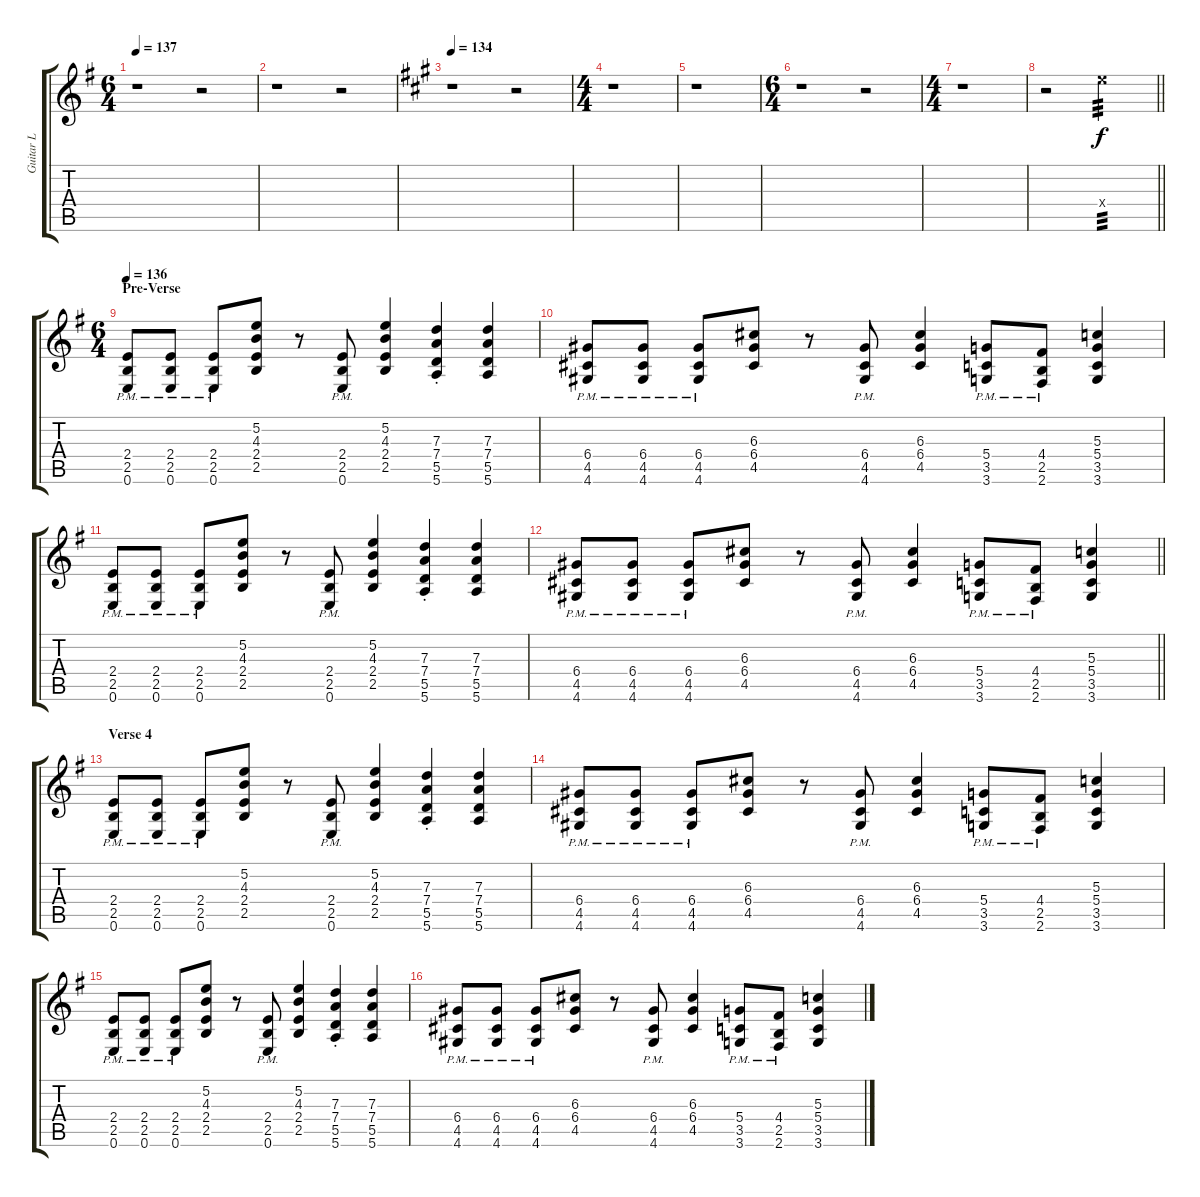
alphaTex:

\track ("Guitar L" "Guitar L") {instrument distortionguitar}
\staff {score tabs}
\tuning (E4 B3 G3 D3 A2 E2) {hide}
\ts (6 4)
\tempo 137
\clef g2
\ks g
r.1{dy f} r.2 |
r.1 r.2 |
\tempo 134
\ks a
r.1 r.2 |
\ts (4 4)
r.1 |
r.1 |
\ts (6 4)
r.1 r.2 |
\ts (4 4)
r.1 |
\barLineRight lightlight
r.2 14.4{x}.2{tp 3} |
\ts (6 4)
\section ("" "Pre-Verse")
\tempo 136
\ks g
(2.4{pm} 2.5{pm} 0.6{pm}).8 (2.4{pm} 2.5{pm} 0.6{pm}).8 (2.4{pm} 2.5{pm} 0.6{pm}).8 (5.2 4.3 2.4 2.5).8 r.8 (2.4{pm} 2.5{pm} 0.6{pm}).8 (5.2 4.3 2.4 2.5).4 (7.3{st} 7.4{st} 5.5{st} 5.6{st}).4 (7.3 7.4 5.5 5.6).4 |
(6.4{pm} 4.5{pm} 4.6{pm}).8 (6.4{pm} 4.5{pm} 4.6{pm}).8 (6.4{pm} 4.5{pm} 4.6{pm}).8 (6.3 6.4 4.5).8 r.8 (6.4{pm} 4.5{pm} 4.6{pm}).8 (6.3 6.4 4.5).4 (5.4{pm} 3.5{pm} 3.6{pm}).8 (4.4{pm} 2.5{pm} 2.6{pm}).8 (5.3 5.4 3.5 3.6).4 |
(2.4{pm} 2.5{pm} 0.6{pm}).8 (2.4{pm} 2.5{pm} 0.6{pm}).8 (2.4{pm} 2.5{pm} 0.6{pm}).8 (5.2 4.3 2.4 2.5).8 r.8 (2.4{pm} 2.5{pm} 0.6{pm}).8 (5.2 4.3 2.4 2.5).4 (7.3{st} 7.4{st} 5.5{st} 5.6{st}).4 (7.3 7.4 5.5 5.6).4 |
\barLineRight lightlight
(6.4{pm} 4.5{pm} 4.6{pm}).8 (6.4{pm} 4.5{pm} 4.6{pm}).8 (6.4{pm} 4.5{pm} 4.6{pm}).8 (6.3 6.4 4.5).8 r.8 (6.4{pm} 4.5{pm} 4.6{pm}).8 (6.3 6.4 4.5).4 (5.4{pm} 3.5{pm} 3.6{pm}).8 (4.4{pm} 2.5{pm} 2.6{pm}).8 (5.3 5.4 3.5 3.6).4 |
\section ("" "Verse 4")
(2.4{pm} 2.5{pm} 0.6{pm}).8 (2.4{pm} 2.5{pm} 0.6{pm}).8 (2.4{pm} 2.5{pm} 0.6{pm}).8 (5.2 4.3 2.4 2.5).8 r.8 (2.4{pm} 2.5{pm} 0.6{pm}).8 (5.2 4.3 2.4 2.5).4 (7.3{st} 7.4{st} 5.5{st} 5.6{st}).4 (7.3 7.4 5.5 5.6).4 |
(6.4{pm} 4.5{pm} 4.6{pm}).8 (6.4{pm} 4.5{pm} 4.6{pm}).8 (6.4{pm} 4.5{pm} 4.6{pm}).8 (6.3 6.4 4.5).8 r.8 (6.4{pm} 4.5{pm} 4.6{pm}).8 (6.3 6.4 4.5).4 (5.4{pm} 3.5{pm} 3.6{pm}).8 (4.4{pm} 2.5{pm} 2.6{pm}).8 (5.3 5.4 3.5 3.6).4 |
(2.4{pm} 2.5{pm} 0.6{pm}).8 (2.4{pm} 2.5{pm} 0.6{pm}).8 (2.4{pm} 2.5{pm} 0.6{pm}).8 (5.2 4.3 2.4 2.5).8 r.8 (2.4{pm} 2.5{pm} 0.6{pm}).8 (5.2 4.3 2.4 2.5).4 (7.3{st} 7.4{st} 5.5{st} 5.6{st}).4 (7.3 7.4 5.5 5.6).4 |
(6.4{pm} 4.5{pm} 4.6{pm}).8 (6.4{pm} 4.5{pm} 4.6{pm}).8 (6.4{pm} 4.5{pm} 4.6{pm}).8 (6.3 6.4 4.5).8 r.8 (6.4{pm} 4.5{pm} 4.6{pm}).8 (6.3 6.4 4.5).4 (5.4{pm} 3.5{pm} 3.6{pm}).8 (4.4{pm} 2.5{pm} 2.6{pm}).8 (5.3 5.4 3.5 3.6).4
